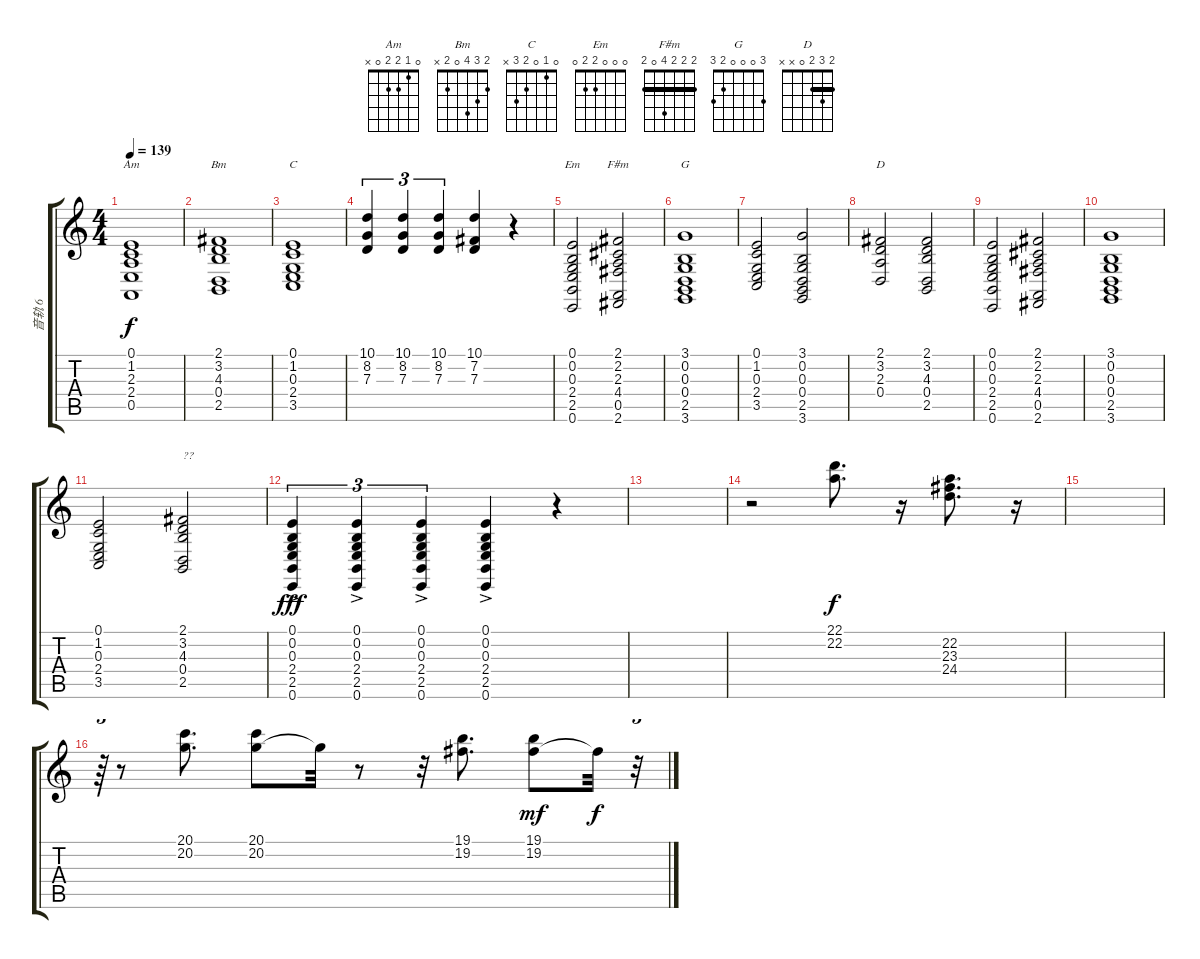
\track ("音轨 6" "音轨 6") {instrument tremolostrings}
\staff {score tabs}
\tuning (E4 B3 G3 D3 A2 E2) {hide}
\chord ("Am" 0 1 2 2 0 x)
\chord ("Bm" 2 3 4 0 2 x)
\chord ("C" 0 1 0 2 3 x)
\chord ("Em" 0 0 0 2 2 0)
\chord ("F#m" 2 2 2 4 0 2) {barre 2}
\chord ("G" 3 0 0 0 2 3)
\chord ("D" 2 3 2 0 x x) {barre 2}
\ts (4 4)
\tempo 139
\clef g2
\ks c
(0.1 1.2 2.3 2.4 0.5).1{ch "Am" dy f} |
(2.1 3.2 4.3 0.4 2.5).1{ch "Bm"} |
(0.1 1.2 0.3 2.4 3.5).1{ch "C"} |
(10.1 8.2 7.3).4{tu (3 2)} (10.1 8.2 7.3).4{tu (3 2)} (10.1 8.2 7.3).4{tu (3 2)} (10.1 7.2 7.3).4 r.4 |
(0.1 0.2 0.3 2.4 2.5 0.6).2{ch "Em"} (2.1 2.2 2.3 4.4 0.5 2.6).2{ch "F#m"} |
(3.1 0.2 0.3 0.4 2.5 3.6).1{ch "G"} |
(0.1 1.2 0.3 2.4 3.5).2 (3.1 0.2 0.3 0.4 2.5 3.6).2 |
(2.1 3.2 2.3 0.4).2{ch "D"} (2.1 3.2 4.3 0.4 2.5).2 |
(0.1 0.2 0.3 2.4 2.5 0.6).2 (2.1 2.2 2.3 4.4 0.5 2.6).2 |
(3.1 0.2 0.3 0.4 2.5 3.6).1 |
(0.1 1.2 0.3 2.4 3.5).2 (2.1 3.2 4.3 0.4 2.5).2{txt "??"} |
(0.1{ac} 0.2 0.3 2.4 2.5 0.6{ac}).4{tu (3 2) dy fff} (0.1 0.2 0.3 2.4 2.5 0.6{ac}).4{tu (3 2)} (0.1 0.2 0.3 2.4 2.5 0.6{ac}).4{tu (3 2)} (0.1 0.2 0.3 2.4 2.5 0.6{ac}).4 r.4 |
|
r.2 (22.1 22.2).8{d dy f} r.16 (22.2 23.3 24.4).8{d} r.16 |
|
r.64{tu (3 2)} r.8 (20.1 20.2).8{d} (20.1 20.2).8 20.2{t}.32 r.8 r.32 (19.1 19.2).8{d} (19.1 19.2).8{dy mf} 19.2{t}.32{dy f} r.32{tu (3 2)}
